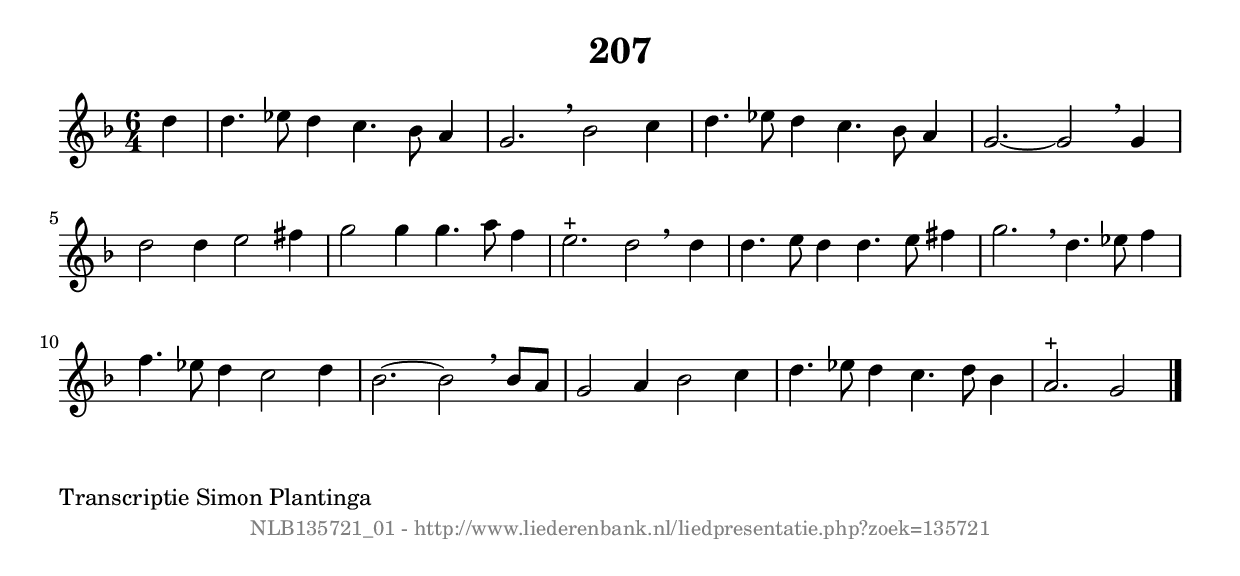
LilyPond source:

%
% produced by wce2krn 1.64 (7 June 2014)
%
\version"2.16"
#(append! paper-alist '(("long" . (cons (* 210 mm) (* 2000 mm)))))
#(set-default-paper-size "long")
sb = {\breathe}
mBreak = {\breathe }
bBreak = {\breathe }
x = {\once\override NoteHead #'style = #'cross }
gl=\glissando
itime={\override Staff.TimeSignature #'stencil = ##f }
ficta = {\once\set suggestAccidentals = ##t}
fine = {\once\override Score.RehearsalMark #'self-alignment-X = #1 \mark \markup {\italic{Fine}}}
dc = {\once\override Score.RehearsalMark #'self-alignment-X = #1 \mark \markup {\italic{D.C.}}}
dcf = {\once\override Score.RehearsalMark #'self-alignment-X = #1 \mark \markup {\italic{D.C. al Fine}}}
dcc = {\once\override Score.RehearsalMark #'self-alignment-X = #1 \mark \markup {\italic{D.C. al Coda}}}
ds = {\once\override Score.RehearsalMark #'self-alignment-X = #1 \mark \markup {\italic{D.S.}}}
dsf = {\once\override Score.RehearsalMark #'self-alignment-X = #1 \mark \markup {\italic{D.S. al Fine}}}
dsc = {\once\override Score.RehearsalMark #'self-alignment-X = #1 \mark \markup {\italic{D.S. al Coda}}}
pv = {\set Score.repeatCommands = #'((volta "1"))}
sv = {\set Score.repeatCommands = #'((volta "2"))}
tv = {\set Score.repeatCommands = #'((volta "3"))}
qv = {\set Score.repeatCommands = #'((volta "4"))}
xv = {\set Score.repeatCommands = #'((volta #f))}
\header{ tagline = ""
title = "207"
}
\score {{
\key g \dorian
\relative g'
{
\set melismaBusyProperties = #'()
\partial 32*8
\time 6/4
\tempo 4=120
\override Score.MetronomeMark #'transparent = ##t
\override Score.RehearsalMark #'break-visibility = #(vector #t #t #f)
d'4 | d4. ees8 d4 c4. bes8 a4 | g2. \sb bes2 c4 | d4. ees8 d4 c4. bes8 a4 | g2.~ g2 \sb g4 | d'2 d4 e2 fis4 | g2 g4 g4. a8 f4 | e2.^"+" d2 \bar ":|:" \bBreak
d4 | d4. e8 d4 d4. e8 fis4 | g2. \sb d4. ees8 f4 | f4. ees8 d4 c2 d4 | bes2.~ bes2 \sb bes8 a8 | g2 a4 bes2 c4 | d4. ees8 d4 c4. d8 bes4 | a2.^"+" g2 \bar "|."
 }}
 \midi { }
 \layout {
            indent = 0.0\cm
}
}
\markup { \wordwrap-string #" 
Transcriptie Simon Plantinga
"}
\markup { \vspace #0 } \markup { \with-color #grey \fill-line { \center-column { \smaller "NLB135721_01 - http://www.liederenbank.nl/liedpresentatie.php?zoek=135721" } } }
